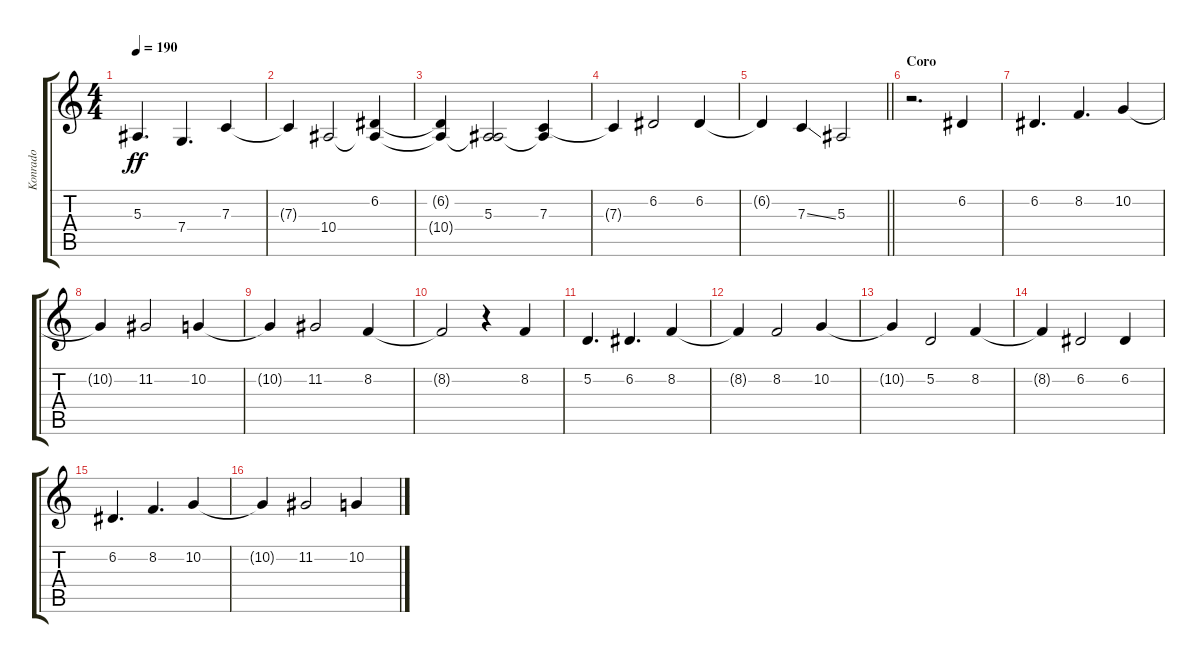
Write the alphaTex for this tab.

\track ("Konrado" "Konrado") {instrument oboe}
\staff {score tabs}
\tuning (D4 A3 F3 C3 G2 C2) {hide}
\ts (4 4)
\tempo 190
\clef g2
\ks c
5.3.4{d dy ff} 7.4.4{d} 7.3.4 |
7.3{t}.4 10.4.2 (6.2 10.4{t}).4 |
(6.2{t} 10.4{t}).4 (5.3 10.4{t}).2 (7.3 10.4{t}).4 |
7.3{t}.4 6.2.2 6.2.4 |
\barLineRight lightlight
6.2{t}.4 7.3{ss}.4 5.3.2 |
\section ("" "Coro")
r.2{d} 6.2.4 |
6.2.4{d} 8.2.4{d} 10.2.4 |
10.2{t}.4 11.2.2 10.2.4 |
10.2{t}.4 11.2.2 8.2.4 |
8.2{t}.2 r.4 8.2.4 |
5.2.4{d} 6.2.4{d} 8.2.4 |
8.2{t}.4 8.2.2 10.2.4 |
10.2{t}.4 5.2.2 8.2.4 |
8.2{t}.4 6.2.2 6.2.4 |
6.2.4{d} 8.2.4{d} 10.2.4 |
10.2{t}.4 11.2.2 10.2.4
